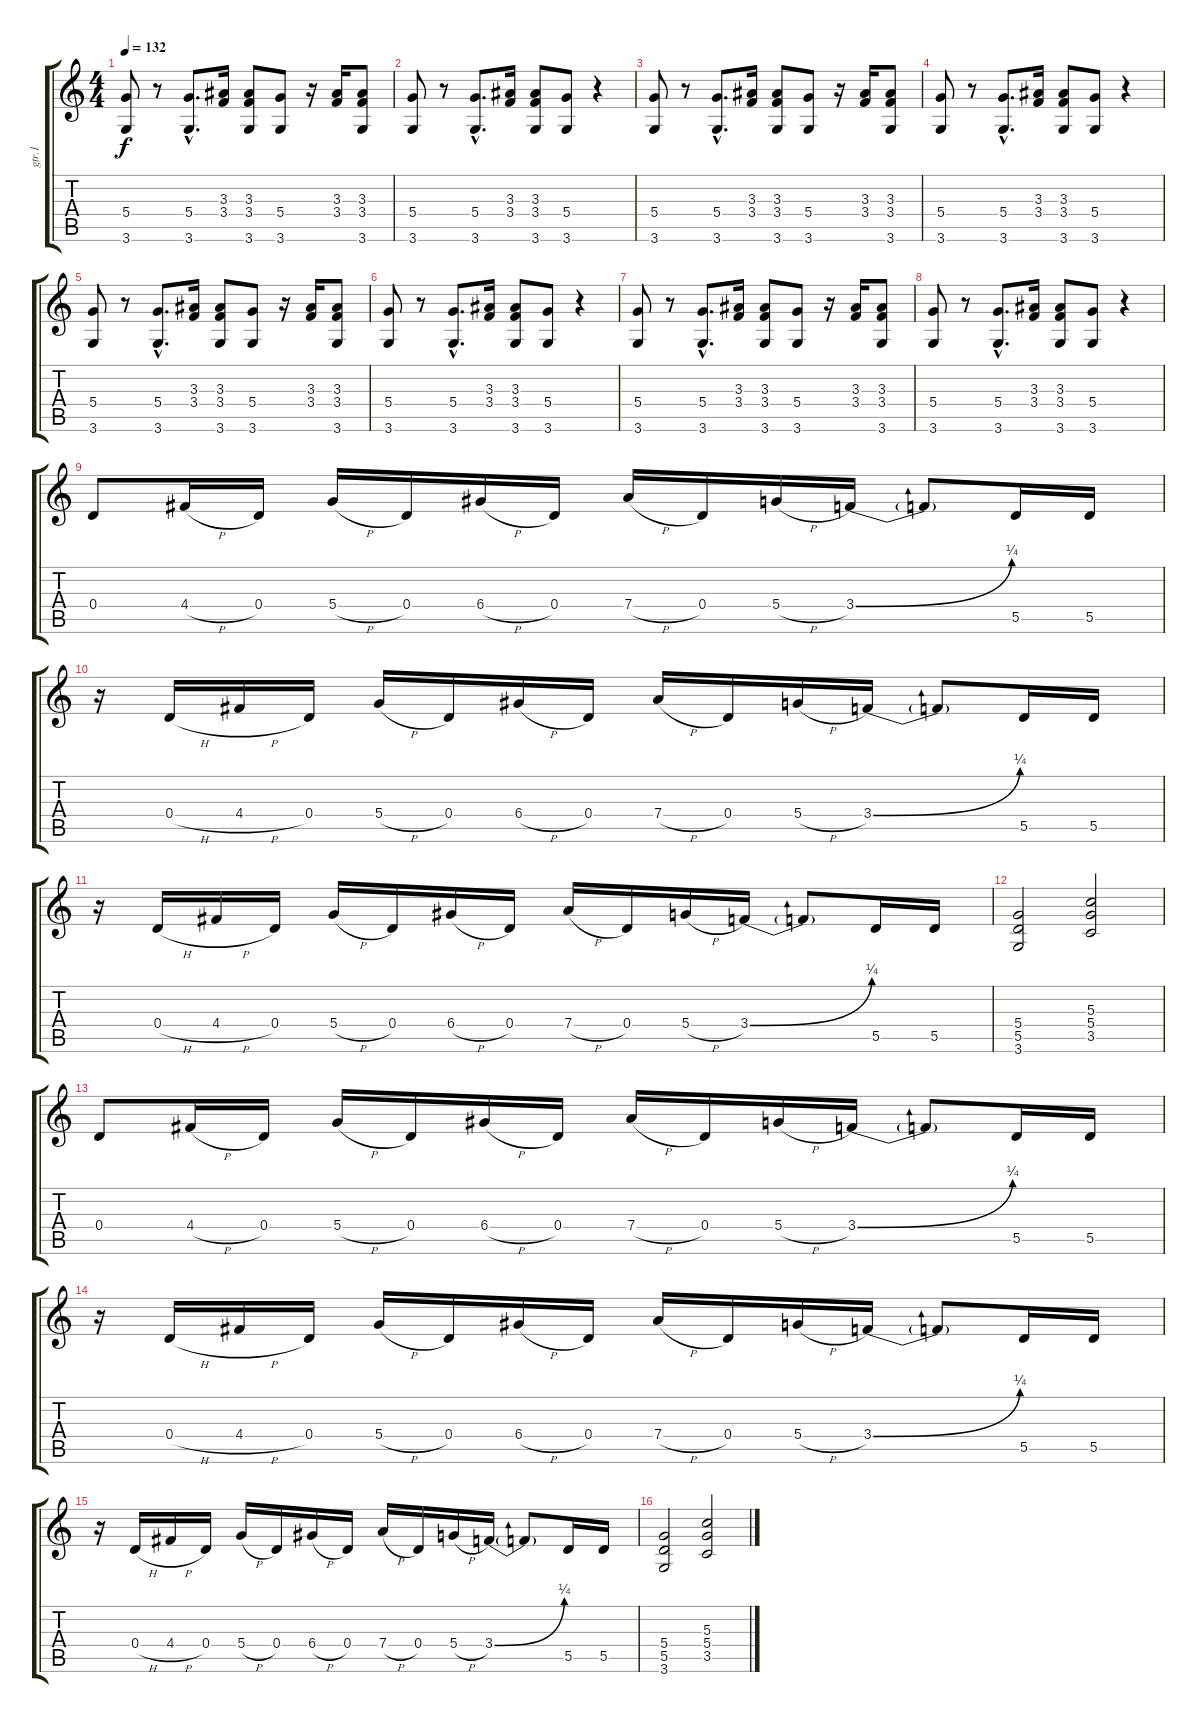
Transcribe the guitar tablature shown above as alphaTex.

\track ("gtr.1" "gtr.1") {instrument overdrivenguitar}
\staff {score tabs}
\tuning (E4 B3 G3 D3 A2 E2) {hide}
\ts (4 4)
\tempo 132
\clef g2
\ks c
(5.4 3.6).8{dy f} r.8 (5.4{hac} 3.6{hac}).8{d} (3.3 3.4).16 (3.3 3.4 3.6).8 (5.4 3.6).8 r.16 (3.3 3.4).16 (3.3 3.4 3.6).8 |
(5.4 3.6).8 r.8 (5.4{hac} 3.6{hac}).8{d} (3.3 3.4).16 (3.3 3.4 3.6).8 (5.4 3.6).8 r.4 |
(5.4 3.6).8 r.8 (5.4{hac} 3.6{hac}).8{d} (3.3 3.4).16 (3.3 3.4 3.6).8 (5.4 3.6).8 r.16 (3.3 3.4).16 (3.3 3.4 3.6).8 |
(5.4 3.6).8 r.8 (5.4{hac} 3.6{hac}).8{d} (3.3 3.4).16 (3.3 3.4 3.6).8 (5.4 3.6).8 r.4 |
(5.4 3.6).8 r.8 (5.4{hac} 3.6{hac}).8{d} (3.3 3.4).16 (3.3 3.4 3.6).8 (5.4 3.6).8 r.16 (3.3 3.4).16 (3.3 3.4 3.6).8 |
(5.4 3.6).8 r.8 (5.4{hac} 3.6{hac}).8{d} (3.3 3.4).16 (3.3 3.4 3.6).8 (5.4 3.6).8 r.4 |
(5.4 3.6).8 r.8 (5.4{hac} 3.6{hac}).8{d} (3.3 3.4).16 (3.3 3.4 3.6).8 (5.4 3.6).8 r.16 (3.3 3.4).16 (3.3 3.4 3.6).8 |
(5.4 3.6).8 r.8 (5.4{hac} 3.6{hac}).8{d} (3.3 3.4).16 (3.3 3.4 3.6).8 (5.4 3.6).8 r.4 |
0.4.8 4.4{h}.16 0.4.16 5.4{h}.16 0.4.16 6.4{h}.16 0.4.16 7.4{h}.16 0.4.16 5.4{h}.16 3.4{be (bend 0 0 60 1)}.16 3.4{t}.8 5.5.16 5.5.16 |
r.16 0.4{h}.16 4.4{h}.16 0.4.16 5.4{h}.16 0.4.16 6.4{h}.16 0.4.16 7.4{h}.16 0.4.16 5.4{h}.16 3.4{be (bend 0 0 60 1)}.16 3.4{t}.8 5.5.16 5.5.16 |
r.16 0.4{h}.16 4.4{h}.16 0.4.16 5.4{h}.16 0.4.16 6.4{h}.16 0.4.16 7.4{h}.16 0.4.16 5.4{h}.16 3.4{be (bend 0 0 60 1)}.16 3.4{t}.8 5.5.16 5.5.16 |
(5.4 5.5 3.6).2 (5.3 5.4 3.5).2 |
0.4.8 4.4{h}.16 0.4.16 5.4{h}.16 0.4.16 6.4{h}.16 0.4.16 7.4{h}.16 0.4.16 5.4{h}.16 3.4{be (bend 0 0 60 1)}.16 3.4{t}.8 5.5.16 5.5.16 |
r.16 0.4{h}.16 4.4{h}.16 0.4.16 5.4{h}.16 0.4.16 6.4{h}.16 0.4.16 7.4{h}.16 0.4.16 5.4{h}.16 3.4{be (bend 0 0 60 1)}.16 3.4{t}.8 5.5.16 5.5.16 |
r.16 0.4{h}.16 4.4{h}.16 0.4.16 5.4{h}.16 0.4.16 6.4{h}.16 0.4.16 7.4{h}.16 0.4.16 5.4{h}.16 3.4{be (bend 0 0 60 1)}.16 3.4{t}.8 5.5.16 5.5.16 |
(5.4 5.5 3.6).2 (5.3 5.4 3.5).2
